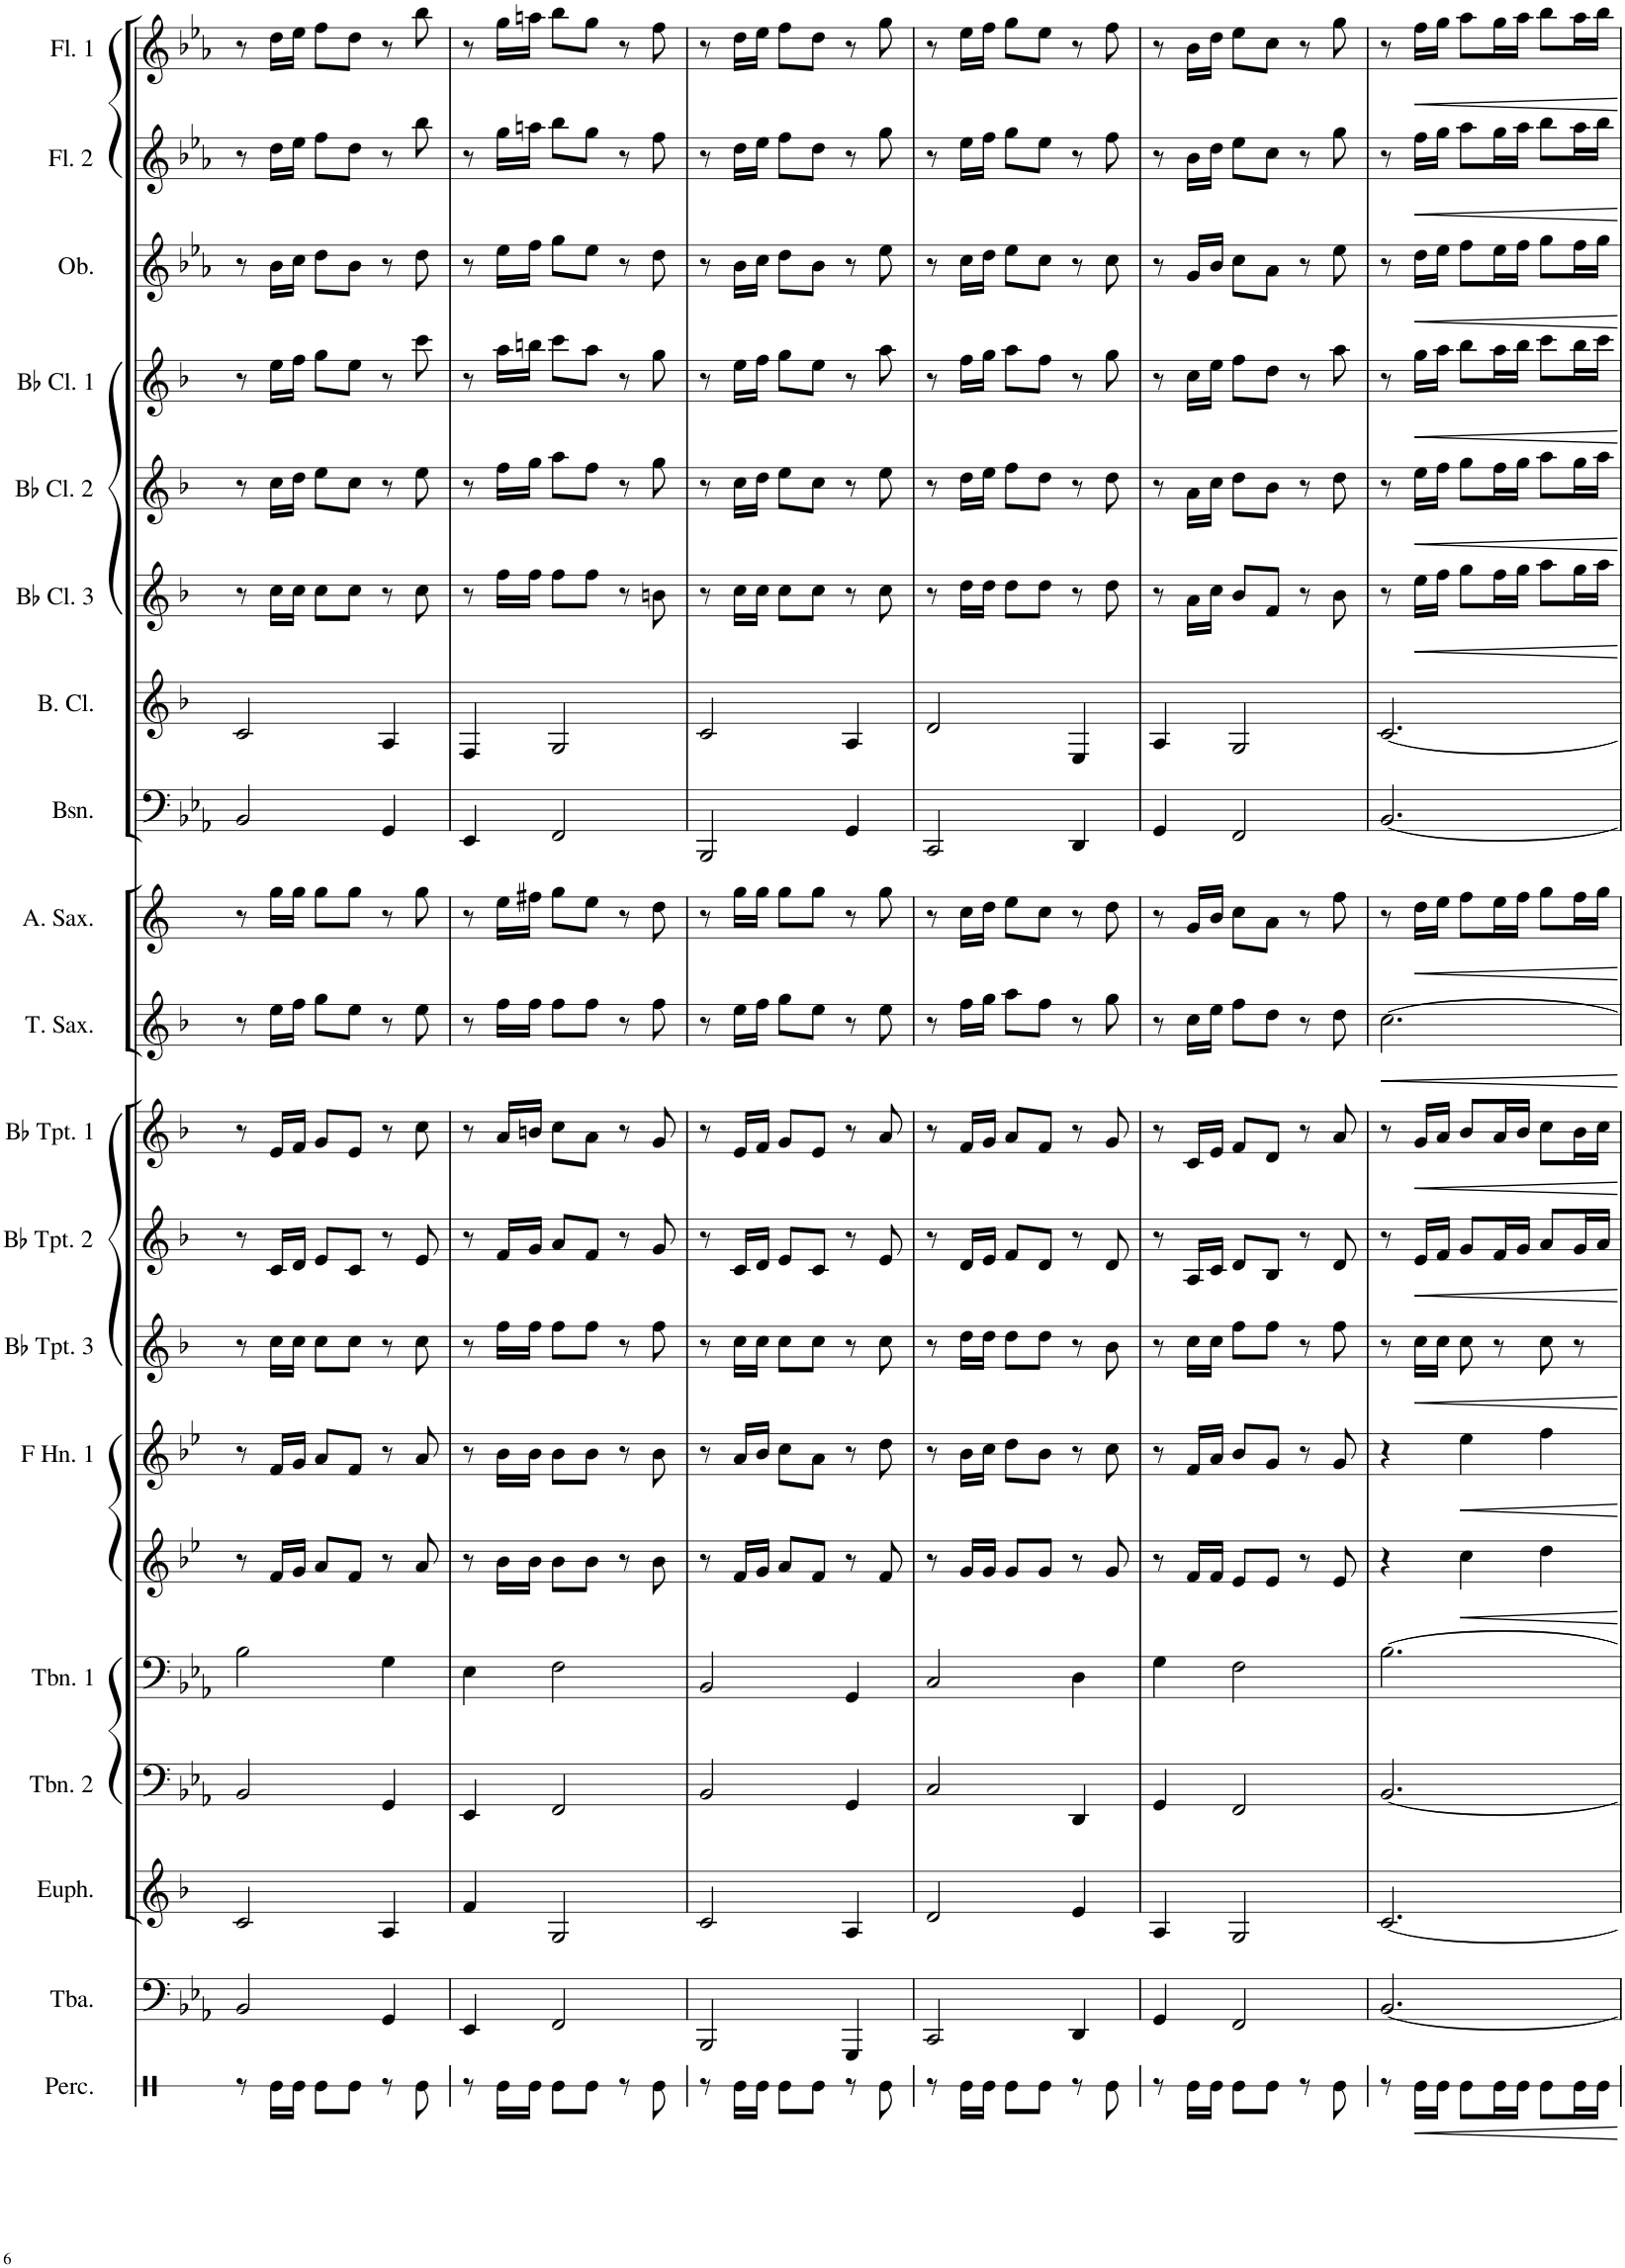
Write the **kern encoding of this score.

**kern	**kern	**kern	**kern	**kern	**kern	**kern	**kern	**kern	**kern	**kern	**kern	**kern	**kern	**kern	**kern	**kern	**kern	**kern	**kern
*part20	*part19	*part18	*part17	*part16	*part15	*part14	*part13	*part12	*part11	*part10	*part9	*part8	*part7	*part6	*part5	*part4	*part3	*part2	*part1
*staff20	*staff19	*staff18	*staff17	*staff16	*staff15	*staff14	*staff13	*staff12	*staff11	*staff10	*staff9	*staff8	*staff7	*staff6	*staff5	*staff4	*staff3	*staff2	*staff1
*I"Percussion	*I"Tuba	*I"Euphonium	*I"Trombone 2	*I"Trombone 1	*I"F Horn 2	*I"F Horn 1	*I"Bb Trumpet 3	*I"Bb Trumpet 2	*I"Bb Trumpet 1	*I"Tenor Saxophone	*I"Alto Saxophone	*I"Bassoon	*I"Bass Clarinet	*I"Bb Clarinet 3	*I"Bb Clarinet 2	*I"Bb Clarinet 1	*I"Oboe	*I"Flute 2	*I"Flute 1
*I'Perc.	*I'Tba.	*I'Euph.	*I'Tbn. 2	*I'Tbn. 1	*I'Hn	*I'F Hn. 1	*I'Bb Tpt. 3	*I'Bb Tpt. 2	*I'Bb Tpt. 1	*I'T. Sax.	*I'A. Sax.	*I'Bsn.	*I'B. Cl.	*I'Bb Cl. 3	*I'Bb Cl. 2	*I'Bb Cl. 1	*I'Ob.	*I'Fl. 2	*I'Fl. 1
!!LO:PB:g=z
*clefX	*clefF4	*clefG2	*clefF4	*clefF4	*clefG2	*clefG2	*clefG2	*clefG2	*clefG2	*clefG2	*clefG2	*clefF4	*clefG2	*clefG2	*clefG2	*clefG2	*clefG2	*clefG2	*clefG2
*	*	*Trd8c14	*	*	*Trd4c7	*Trd4c7	*Trd1c2	*Trd1c2	*Trd1c2	*Trd8c14	*Trd5c9	*	*Trd8c14	*Trd1c2	*Trd1c2	*Trd1c2	*	*	*
*k[]	*k[b-e-a-]	*k[b-]	*k[b-e-a-]	*k[b-e-a-]	*k[b-e-]	*k[b-e-]	*k[b-]	*k[b-]	*k[b-]	*k[b-]	*k[]	*k[b-e-a-]	*k[b-]	*k[b-]	*k[b-]	*k[b-]	*k[b-e-a-]	*k[b-e-a-]	*k[b-e-a-]
*M3/4	*M3/4	*M3/4	*M3/4	*M3/4	*M3/4	*M3/4	*M3/4	*M3/4	*M3/4	*M3/4	*M3/4	*M3/4	*M3/4	*M3/4	*M3/4	*M3/4	*M3/4	*M3/4	*M3/4
=34	=34	=34	=34	=34	=34	=34	=34	=34	=34	=34	=34	=34	=34	=34	=34	=34	=34	=34	=34
8r	2BB-/	2c/	2BB-/	2B-\	8r	8r	8r	8r	8r	8r	8r	2BB-/	2c/	8r	8r	8r	8r	8r	8r
16Re\LL	.	.	.	.	16f/LL	16f/LL	16cc\LL	16c/LL	16e/LL	16ee\LL	16gg\LL	.	.	16cc\LL	16cc\LL	16ee\LL	16b-\LL	16dd\LL	16dd\LL
16Re\JJ	.	.	.	.	16g/JJ	16g/JJ	16cc\JJ	16d/JJ	16f/JJ	16ff\JJ	16gg\JJ	.	.	16cc\JJ	16dd\JJ	16ff\JJ	16cc\JJ	16ee-\JJ	16ee-\JJ
8Re\L	.	.	.	.	8a/L	8a/L	8cc\L	8e/L	8g/L	8gg\L	8gg\L	.	.	8cc\L	8ee\L	8gg\L	8dd\L	8ff\L	8ff\L
8Re\J	.	.	.	.	8f/J	8f/J	8cc\J	8c/J	8e/J	8ee\J	8gg\J	.	.	8cc\J	8cc\J	8ee\J	8b-\J	8dd\J	8dd\J
8r	4GG/	4A/	4GG/	4G\	8r	8r	8r	8r	8r	8r	8r	4GG/	4A/	8r	8r	8r	8r	8r	8r
8Re\	.	.	.	.	8a/	8a/	8cc\	8e/	8cc\	8ee\	8gg\	.	.	8cc\	8ee\	8ccc\	8dd\	8bb-\	8bb-\
=35	=35	=35	=35	=35	=35	=35	=35	=35	=35	=35	=35	=35	=35	=35	=35	=35	=35	=35	=35
8r	4EE-/	4f/	4EE-/	4E-\	8r	8r	8r	8r	8r	8r	8r	4EE-/	4F/	8r	8r	8r	8r	8r	8r
16Re\LL	.	.	.	.	16b-\LL	16b-\LL	16ff\LL	16f/LL	16a/LL	16ff\LL	16ee\LL	.	.	16ff\LL	16ff\LL	16aa\LL	16ee-\LL	16gg\LL	16gg\LL
16Re\JJ	.	.	.	.	16b-\JJ	16b-\JJ	16ff\JJ	16g/JJ	16bn/JJ	16ff\JJ	16ff#X\JJ	.	.	16ff\JJ	16gg\JJ	16bbn\JJ	16ff\JJ	16aan\JJ	16aan\JJ
8Re\L	2FF/	2G/	2FF/	2F\	8b-\L	8b-\L	8ff\L	8a/L	8cc\L	8ff\L	8gg\L	2FF/	2G/	8ff\L	8aa\L	8ccc\L	8gg\L	8bb-\L	8bb-\L
8Re\J	.	.	.	.	8b-\J	8b-\J	8ff\J	8f/J	8a\J	8ff\J	8ee\J	.	.	8ff\J	8ff\J	8aa\J	8ee-\J	8gg\J	8gg\J
8r	.	.	.	.	8r	8r	8r	8r	8r	8r	8r	.	.	8r	8r	8r	8r	8r	8r
8Re\	.	.	.	.	8b-\	8b-\	8ff\	8g/	8g/	8ff\	8dd\	.	.	8bn\	8gg\	8gg\	8dd\	8ff\	8ff\
=36	=36	=36	=36	=36	=36	=36	=36	=36	=36	=36	=36	=36	=36	=36	=36	=36	=36	=36	=36
8r	2BBB-/	2c/	2BB-/	2BB-/	8r	8r	8r	8r	8r	8r	8r	2BBB-/	2c/	8r	8r	8r	8r	8r	8r
16Re\LL	.	.	.	.	16f/LL	16a/LL	16cc\LL	16c/LL	16e/LL	16ee\LL	16gg\LL	.	.	16cc\LL	16cc\LL	16ee\LL	16b-\LL	16dd\LL	16dd\LL
16Re\JJ	.	.	.	.	16g/JJ	16b-/JJ	16cc\JJ	16d/JJ	16f/JJ	16ff\JJ	16gg\JJ	.	.	16cc\JJ	16dd\JJ	16ff\JJ	16cc\JJ	16ee-\JJ	16ee-\JJ
8Re\L	.	.	.	.	8a/L	8cc\L	8cc\L	8e/L	8g/L	8gg\L	8gg\L	.	.	8cc\L	8ee\L	8gg\L	8dd\L	8ff\L	8ff\L
8Re\J	.	.	.	.	8f/J	8a\J	8cc\J	8c/J	8e/J	8ee\J	8gg\J	.	.	8cc\J	8cc\J	8ee\J	8b-\J	8dd\J	8dd\J
8r	4GGG/	4A/	4GG/	4GG/	8r	8r	8r	8r	8r	8r	8r	4GG/	4A/	8r	8r	8r	8r	8r	8r
8Re\	.	.	.	.	8f/	8dd\	8cc\	8e/	8a/	8ee\	8gg\	.	.	8cc\	8ee\	8aa\	8ee-\	8gg\	8gg\
=37	=37	=37	=37	=37	=37	=37	=37	=37	=37	=37	=37	=37	=37	=37	=37	=37	=37	=37	=37
8r	2CC/	2d/	2C/	2C/	8r	8r	8r	8r	8r	8r	8r	2CC/	2d/	8r	8r	8r	8r	8r	8r
16Re\LL	.	.	.	.	16g/LL	16b-\LL	16dd\LL	16d/LL	16f/LL	16ff\LL	16cc\LL	.	.	16dd\LL	16dd\LL	16ff\LL	16cc\LL	16ee-\LL	16ee-\LL
16Re\JJ	.	.	.	.	16g/JJ	16cc\JJ	16dd\JJ	16e/JJ	16g/JJ	16gg\JJ	16dd\JJ	.	.	16dd\JJ	16ee\JJ	16gg\JJ	16dd\JJ	16ff\JJ	16ff\JJ
8Re\L	.	.	.	.	8g/L	8dd\L	8dd\L	8f/L	8a/L	8aa\L	8ee\L	.	.	8dd\L	8ff\L	8aa\L	8ee-\L	8gg\L	8gg\L
8Re\J	.	.	.	.	8g/J	8b-\J	8dd\J	8d/J	8f/J	8ff\J	8cc\J	.	.	8dd\J	8dd\J	8ff\J	8cc\J	8ee-\J	8ee-\J
8r	4DD/	4e/	4DD/	4D\	8r	8r	8r	8r	8r	8r	8r	4DD/	4E/	8r	8r	8r	8r	8r	8r
8Re\	.	.	.	.	8g/	8cc\	8b-\	8d/	8g/	8gg\	8dd\	.	.	8dd\	8dd\	8gg\	8cc\	8ff\	8ff\
=38	=38	=38	=38	=38	=38	=38	=38	=38	=38	=38	=38	=38	=38	=38	=38	=38	=38	=38	=38
8r	4GG/	4A/	4GG/	4G\	8r	8r	8r	8r	8r	8r	8r	4GG/	4A/	8r	8r	8r	8r	8r	8r
16Re\LL	.	.	.	.	16f/LL	16f/LL	16cc\LL	16A/LL	16c/LL	16cc\LL	16g/LL	.	.	16a\LL	16a\LL	16cc\LL	16g/LL	16b-\LL	16b-\LL
16Re\JJ	.	.	.	.	16f/JJ	16a/JJ	16cc\JJ	16c/JJ	16e/JJ	16ee\JJ	16b/JJ	.	.	16cc\JJ	16cc\JJ	16ee\JJ	16b-/JJ	16dd\JJ	16dd\JJ
8Re\L	2FF/	2G/	2FF/	2F\	8e-/L	8b-/L	8ff\L	8d/L	8f/L	8ff\L	8cc\L	2FF/	2G/	8b-/L	8dd\L	8ff\L	8cc\L	8ee-\L	8ee-\L
8Re\J	.	.	.	.	8e-/J	8g/J	8ff\J	8B-/J	8d/J	8dd\J	8a\J	.	.	8f/J	8b-\J	8dd\J	8a-\J	8cc\J	8cc\J
8r	.	.	.	.	8r	8r	8r	8r	8r	8r	8r	.	.	8r	8r	8r	8r	8r	8r
8Re\	.	.	.	.	8e-/	8g/	8ff\	8d/	8a/	8dd\	8ff\	.	.	8b-\	8dd\	8aa\	8ee-\	8gg\	8gg\
=39	=39	=39	=39	=39	=39	=39	=39	=39	=39	=39	=39	=39	=39	=39	=39	=39	=39	=39	=39
8r	[2.BB-/	[2.c/	[2.BB-/	[2.B-\	4r	4r	8r	8r	8r	[2.cc\	8r	[2.BB-/	[2.c/	8r	8r	8r	8r	8r	8r
16Re\LL	.	.	.	.	.	.	16cc\LL	16e/LL	16g/LL	.	16dd\LL	.	.	16ee\LL	16ee\LL	16gg\LL	16dd\LL	16ff\LL	16ff\LL
16Re\JJ	.	.	.	.	.	.	16cc\JJ	16f/JJ	16a/JJ	.	16ee\JJ	.	.	16ff\JJ	16ff\JJ	16aa\JJ	16ee-\JJ	16gg\JJ	16gg\JJ
8Re\L	.	.	.	.	4cc\	4ee-\	8cc\	8g/L	8b-/L	.	8ff\L	.	.	8gg\L	8gg\L	8bb-\L	8ff\L	8aa-\L	8aa-\L
16Re\L	.	.	.	.	.	.	8r	16f/L	16a/L	.	16ee\L	.	.	16ff\L	16ff\L	16aa\L	16ee-\L	16gg\L	16gg\L
16Re\JJ	.	.	.	.	.	.	.	16g/JJ	16b-/JJ	.	16ff\JJ	.	.	16gg\JJ	16gg\JJ	16bb-\JJ	16ff\JJ	16aa-\JJ	16aa-\JJ
8Re\L	.	.	.	.	4dd\	4ff\	8cc\	8a/L	8cc\L	.	8gg\L	.	.	8aa\L	8aa\L	8ccc\L	8gg\L	8bb-\L	8bb-\L
16Re\L	.	.	.	.	.	.	8r	16g/L	16b-\L	.	16ff\L	.	.	16gg\L	16gg\L	16bb-\L	16ff\L	16aa-\L	16aa-\L
16Re\JJ	.	.	.	.	.	.	.	16a/JJ	16cc\JJ	.	16gg\JJ	.	.	16aa\JJ	16aa\JJ	16ccc\JJ	16gg\JJ	16bb-\JJ	16bb-\JJ
=	=	=	=	=	=	=	=	=	=	=	=	=	=	=	=	=	=	=	=
*-	*-	*-	*-	*-	*-	*-	*-	*-	*-	*-	*-	*-	*-	*-	*-	*-	*-	*-	*-
